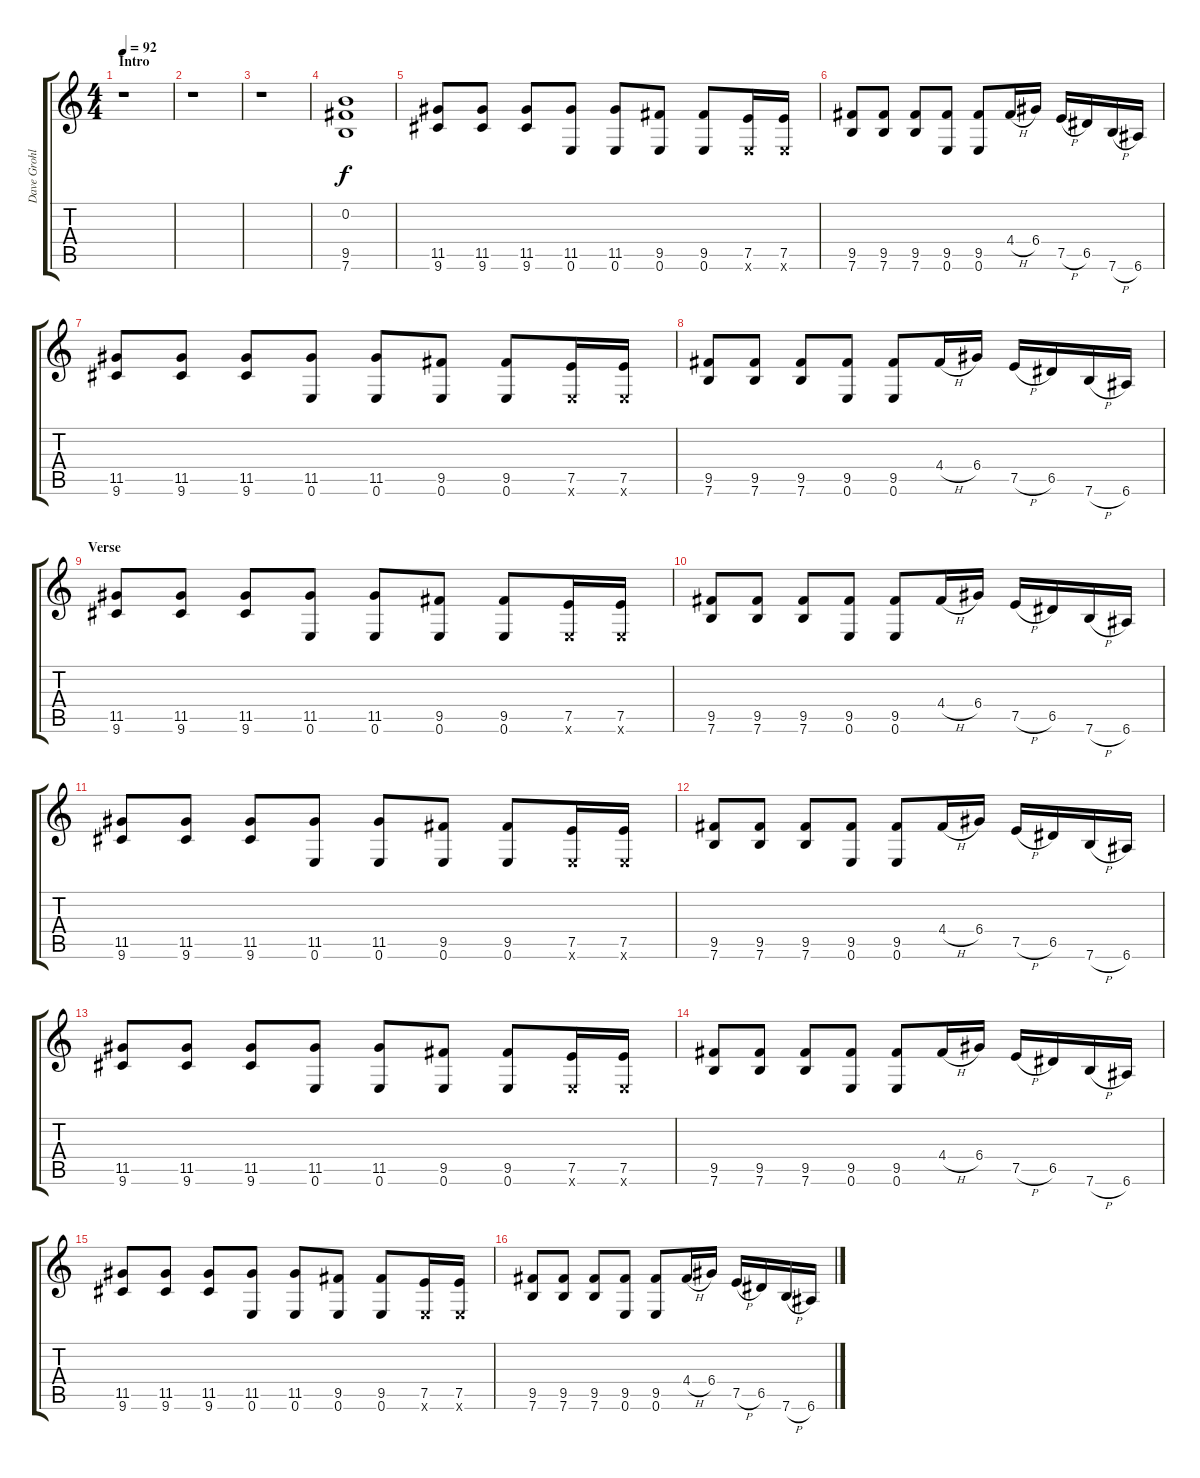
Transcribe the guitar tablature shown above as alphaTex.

\track ("Dave Grohl (Guitar)" "Dave Grohl") {instrument overdrivenguitar}
\staff {score tabs}
\tuning (E4 B3 G3 D3 A2 E2) {hide}
\ts (4 4)
\section ("" "Intro")
\tempo 92
\clef g2
\ks c
r.1{dy f instrument overdrivenguitar} |
r.1 |
r.1{volume 0} |
(0.2 9.5 7.6).1{volume 16} |
(11.5 9.6).8 (11.5 9.6).8 (11.5 9.6).8 (11.5 0.6).8 (11.5 0.6).8 (9.5 0.6).8 (9.5 0.6).8 (7.5 0.6{x}).16 (7.5 0.6{x}).16 |
(9.5 7.6).8 (9.5 7.6).8 (9.5 7.6).8 (9.5 0.6).8 (9.5 0.6).8 4.4{h}.16 6.4.16 7.5{h}.16 6.5.16 7.6{h}.16 6.6.16 |
(11.5 9.6).8 (11.5 9.6).8 (11.5 9.6).8 (11.5 0.6).8 (11.5 0.6).8 (9.5 0.6).8 (9.5 0.6).8 (7.5 0.6{x}).16 (7.5 0.6{x}).16 |
(9.5 7.6).8 (9.5 7.6).8 (9.5 7.6).8 (9.5 0.6).8 (9.5 0.6).8 4.4{h}.16 6.4.16 7.5{h}.16 6.5.16 7.6{h}.16 6.6.16 |
\section ("" "Verse")
(11.5 9.6).8 (11.5 9.6).8 (11.5 9.6).8 (11.5 0.6).8 (11.5 0.6).8 (9.5 0.6).8 (9.5 0.6).8 (7.5 0.6{x}).16 (7.5 0.6{x}).16 |
(9.5 7.6).8 (9.5 7.6).8 (9.5 7.6).8 (9.5 0.6).8 (9.5 0.6).8 4.4{h}.16 6.4.16 7.5{h}.16 6.5.16 7.6{h}.16 6.6.16 |
(11.5 9.6).8 (11.5 9.6).8 (11.5 9.6).8 (11.5 0.6).8 (11.5 0.6).8 (9.5 0.6).8 (9.5 0.6).8 (7.5 0.6{x}).16 (7.5 0.6{x}).16 |
(9.5 7.6).8 (9.5 7.6).8 (9.5 7.6).8 (9.5 0.6).8 (9.5 0.6).8 4.4{h}.16 6.4.16 7.5{h}.16 6.5.16 7.6{h}.16 6.6.16 |
(11.5 9.6).8 (11.5 9.6).8 (11.5 9.6).8 (11.5 0.6).8 (11.5 0.6).8 (9.5 0.6).8 (9.5 0.6).8 (7.5 0.6{x}).16 (7.5 0.6{x}).16 |
(9.5 7.6).8 (9.5 7.6).8 (9.5 7.6).8 (9.5 0.6).8 (9.5 0.6).8 4.4{h}.16 6.4.16 7.5{h}.16 6.5.16 7.6{h}.16 6.6.16 |
(11.5 9.6).8 (11.5 9.6).8 (11.5 9.6).8 (11.5 0.6).8 (11.5 0.6).8 (9.5 0.6).8 (9.5 0.6).8 (7.5 0.6{x}).16 (7.5 0.6{x}).16 |
(9.5 7.6).8 (9.5 7.6).8 (9.5 7.6).8 (9.5 0.6).8 (9.5 0.6).8 4.4{h}.16 6.4.16 7.5{h}.16 6.5.16 7.6{h}.16 6.6.16
